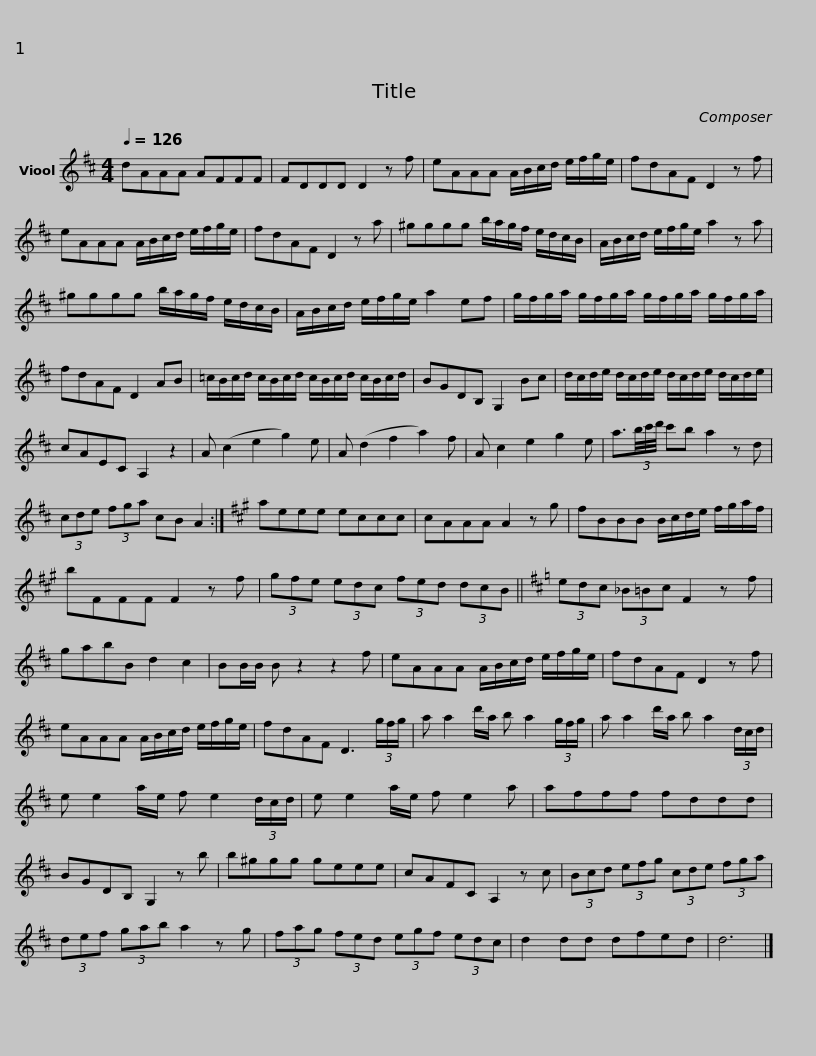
X:1
L:1/8
Q:1/4=126
M:4/4
I:linebreak $
K:D
V:1 treble
V:1
 dAAA AFFF | FDDD D2 z f |$ eAAA A/B/c/d/ e/f/g/e/ | fdAF D2 z f | eAAA A/B/c/d/ e/f/g/e/ | %5
 fdAF D2 z a |$ ^gggg b/a/g/f/ e/d/c/B/ | A/B/c/d/ e/f/g/e/ a2 z a | ^gggg b/a/g/f/ e/d/c/B/ | A/B/c/d/ e/f/g/e/ a2 ef |$ %10
 g/f/g/a/ g/f/g/a/ g/f/g/a/ g/f/g/a/ | fdAF D2 AB | =c/B/c/d/ c/B/c/d/ c/B/c/d/ c/B/c/d/ | BGDB, G,2 Bc |$ d/c/d/e/ d/c/d/e/ d/c/d/e/ d/c/d/e/ | %15
 cAEC A,2 z2 | A (c2 e2 g2) e | A (d2 f2 a2) f | A c2 e2 g2 e |$ a3/2(3b/4c'/4d'/4 c'b a2 z d | %20
 (3cde (3fga cB A2 :|$[K:A] aeee eccc | cAAA A2 z g | fBBB B/c/d/e/ f/g/a/f/ | bFFF F2 z f | %25
 (3gfe (3edc (3fed (3dcB ||$[K:D] (3edc (3_B=Bc F2 z f | gabB d2 c2 | BB/B/ B z2 z2 f |$ eAAA A/B/c/d/ e/f/g/e/ | %30
 fdAF D2 z f | eAAA A/B/c/d/ e/f/g/e/ | fdAF D3 (3g/f/g/ |$ a a2 d'/a/ b a2 (3g/f/g/ | a a2 d'/a/ b a2 (3d/c/d/ | %35
 e e2 a/e/ f e2 (3d/c/d/ | e e2 a/e/ f e2 a |$ afff fddd | BGDB, G,2 z b | b^ggg geee | %40
 cAFC A,2 z c |$ (3Bcd (3efg (3cde (3fga | (3def (3gab a2 z g | (3fag (3fed (3egf (3edc | d2 dd dfed | %45
 d6 |] %46
